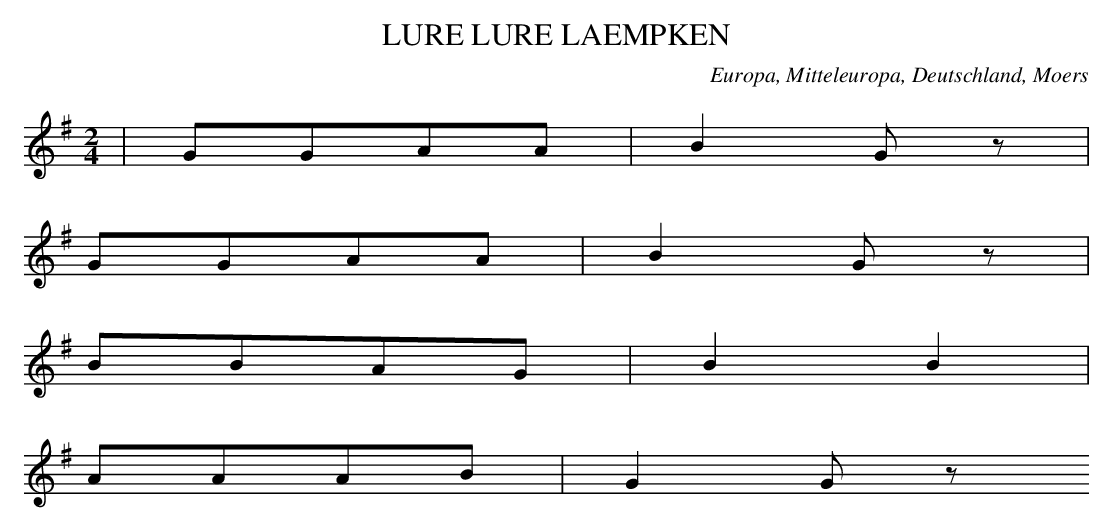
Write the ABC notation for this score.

X:1
T: LURE LURE LAEMPKEN
O: Europa, Mitteleuropa, Deutschland, Moers
M: 2/4
L: 1/8
K: G
 | GGAA | B2Gz |
GGAA | B2Gz |
BBAG | B2B2 |
AAAB | G2Gz
